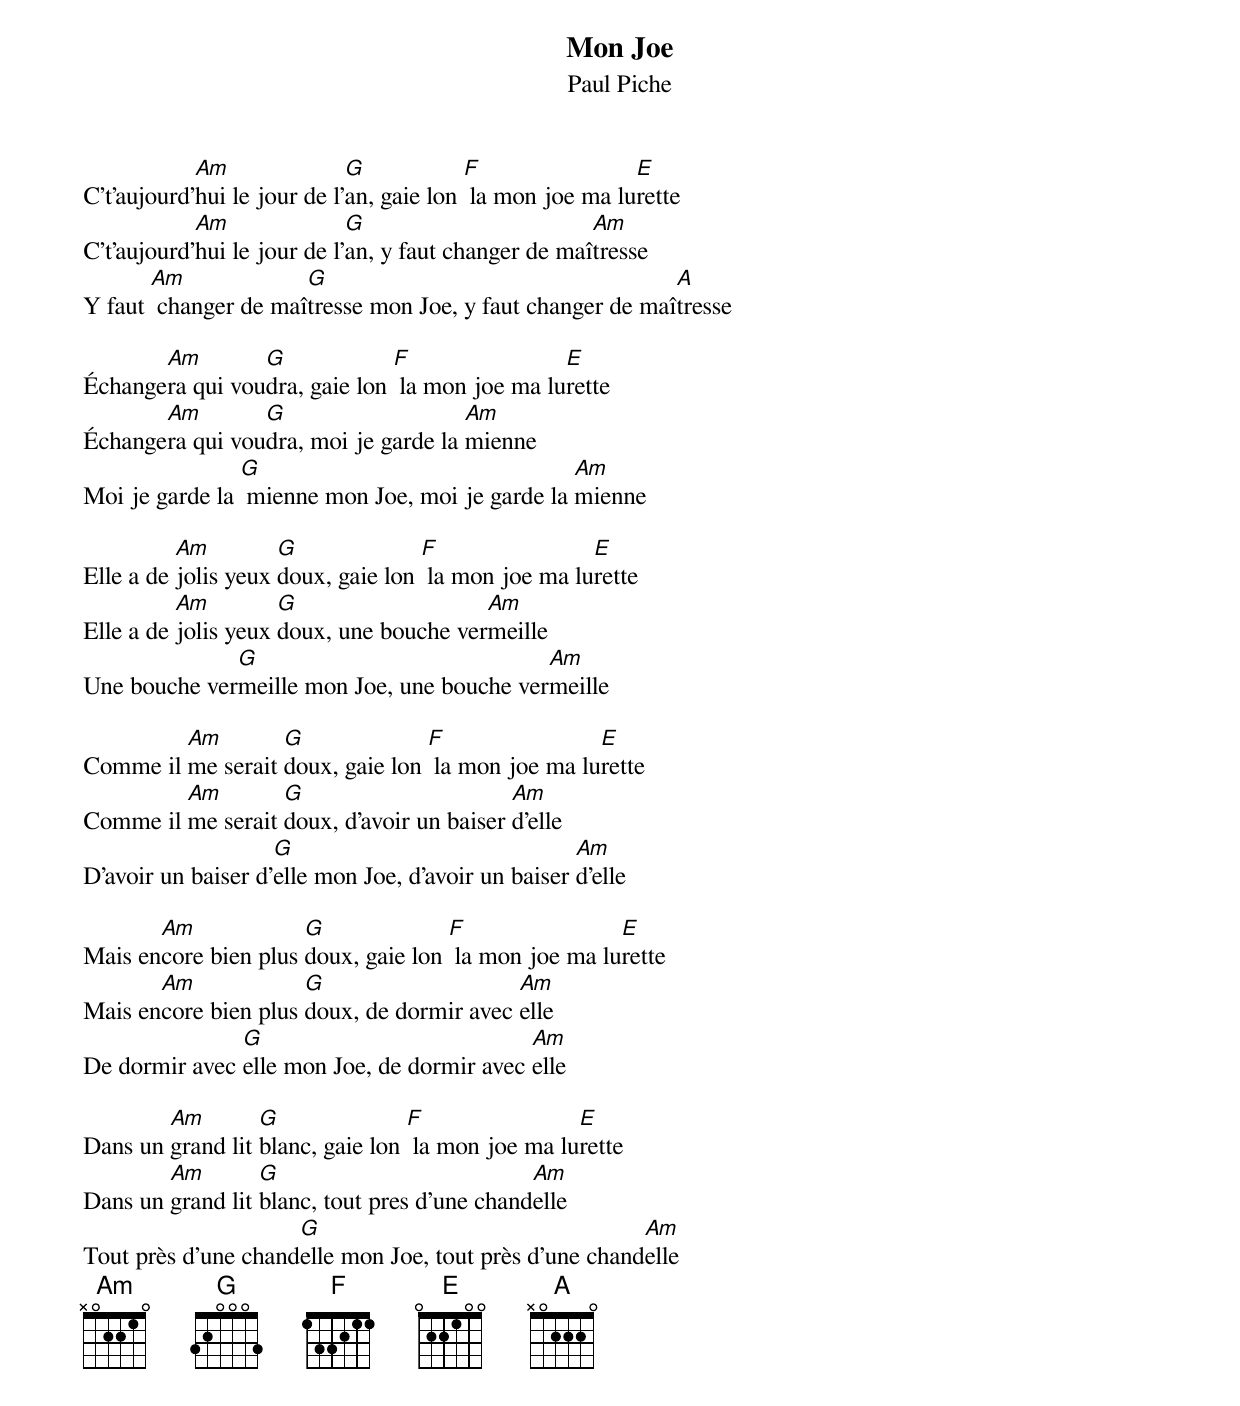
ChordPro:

{title:Mon Joe}
{st:Paul Piche}
C't'aujourd'[Am]hui le jour de l'[G]an, gaie lon [F] la mon joe ma lu[E]rette
C't'aujourd'[Am]hui le jour de l'[G]an, y faut changer de maî[Am]tresse
Y faut [Am] changer de maî[G]tresse mon Joe, y faut changer de maî[A]tresse

Échange[Am]ra qui vou[G]dra, gaie lon [F] la mon joe ma lu[E]rette
Échange[Am]ra qui vou[G]dra, moi je garde la [Am]mienne
Moi je garde la [G] mienne mon Joe, moi je garde la [Am]mienne

Elle a de [Am]jolis yeux [G]doux, gaie lon [F] la mon joe ma lu[E]rette
Elle a de [Am]jolis yeux [G]doux, une bouche ver[Am]meille
Une bouche ver[G]meille mon Joe, une bouche ver[Am]meille

Comme il [Am]me serait [G]doux, gaie lon [F] la mon joe ma lu[E]rette
Comme il [Am]me serait [G]doux, d'avoir un baiser [Am]d'elle
D'avoir un baiser d'[G]elle mon Joe, d'avoir un baiser [Am]d'elle

Mais en[Am]core bien plus [G]doux, gaie lon [F] la mon joe ma lu[E]rette
Mais en[Am]core bien plus [G]doux, de dormir avec [Am]elle
De dormir avec [G]elle mon Joe, de dormir avec [Am]elle

Dans un [Am]grand lit [G]blanc, gaie lon [F] la mon joe ma lu[E]rette
Dans un [Am]grand lit [G]blanc, tout pres d'une chand[Am]elle
Tout près d'une chand[G]elle mon Joe, tout près d'une chand[Am]elle
